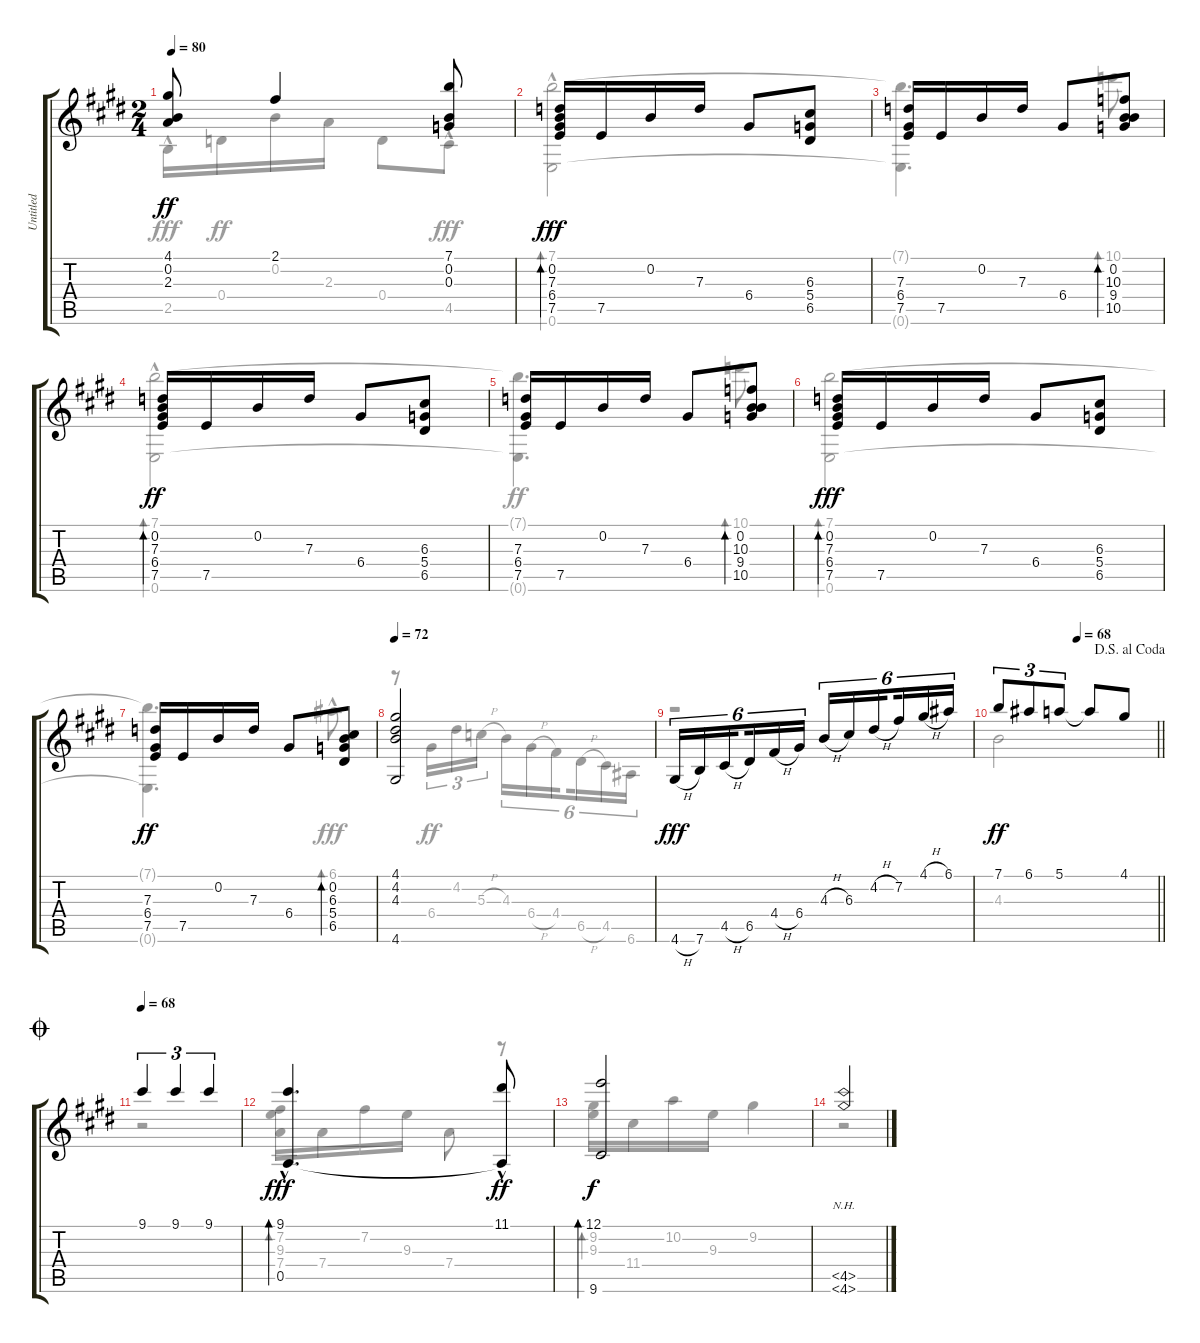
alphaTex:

\track ("Untitled" "Untitled") {instrument acousticguitarnylon}
\staff {score tabs}
\tuning (E4 B3 G3 D3 A2 E2) {hide}
\voice
\ts (2 4)
\tempo 80
\clef g2
\ks e
(4.1 0.2 2.3).8{dy ff} 2.1.4 (7.1 0.2 0.3).8 |
\ks c#minor
(0.2 7.3 6.4 7.5).16{bd 30 dy fff} 7.5.16 0.2.16 7.3.16 6.4.8 (6.3 5.4 6.5).8 |
(7.3 6.4 7.5).16 7.5.16 0.2.16 7.3.16 6.4.8 (0.2 10.3 9.4 10.5).8{bd 30} |
(0.2 7.3 6.4 7.5).16{bd 30 dy ff} 7.5.16 0.2.16 7.3.16 6.4.8 (6.3 5.4 6.5).8 |
(7.3 6.4 7.5).16 7.5.16 0.2.16 7.3.16 6.4.8 (0.2 10.3 9.4 10.5).8{bd 30} |
\ks e
(0.2 7.3 6.4 7.5).16{bd 30 dy fff} 7.5.16 0.2.16 7.3.16 6.4.8 (6.3 5.4 6.5).8 |
\ks c#minor
(7.3 6.4 7.5).16{dy ff} 7.5.16 0.2.16 7.3.16 6.4.8 (0.2 6.3 5.4 6.5).8{bd 30} |
\tempo 72
(4.1 4.2 4.3 4.6).2 |
4.6{h}.16{tu (6 4) dy fff} 7.6.16{tu (6 4)} 4.5{h}.16{tu (6 4) beam splitsecondary} 6.5.16{tu (6 4)} 4.4{h}.16{tu (6 4)} 6.4.16{tu (6 4)} 4.3{h}.16{tu (6 4)} 6.3.16{tu (6 4)} 4.2{h}.16{tu (6 4) beam splitsecondary} 7.2.16{tu (6 4)} 4.1{h}.16{tu (6 4)} 6.1.16{tu (6 4)} |
\jump dalsegnoalcoda
\tempo (68 0.5)
\barLineRight lightlight
\ks e
7.1.8{tu (3 2) dy ff} 6.1.8{tu (3 2)} 5.1.8{tu (3 2)} 5.1{t}.8 4.1.8 |
\jump coda
\tempo 68
\ks c#minor
9.1.4{tu (3 2)} 9.1.4{tu (3 2)} 9.1.4{tu (3 2)} |
(9.1{hac} 0.5{hac}).4{d bd 30 dy fff} (11.1{hac} 0.5{t}).8{dy ff} |
(12.1 9.6).2{bd 30 dy f} |
(4.5{nh} 4.6{nh}).2
\voice
\clef g2
\ottava regular
\simile none
\ks e
2.5{hac}.16{dy fff} 0.4.16{dy ff} 0.2.16 2.3.16 0.4.8 4.5{hac}.8{dy fff} |
\ks c#minor
(7.1{hac} 0.6{hac}).2{bd 30} |
(7.1{t} 0.6{t}).4{d} 10.1.8{bd 30} |
(7.1{hac} 0.6{hac}).2{bd 30} |
(7.1{t} 0.6{t}).4{d dy ff} 10.1.8{bd 30} |
\ks e
(7.1 0.6).2{bd 30 dy fff} |
\ks c#minor
(7.1{t} 0.6{t}).4{d dy ff} 6.1{hac}.8{bd 30 dy fff} |
r.8 6.4.16{tu (3 2) dy ff} 4.2.16{tu (3 2)} 5.3{h}.16{tu (3 2)} 4.3.16{tu (6 4)} 6.4{h}.16{tu (6 4)} 4.4.16{tu (6 4) beam splitsecondary} 6.5{h}.16{tu (6 4)} 4.5.16{tu (6 4)} 6.6.16{tu (6 4)} |
r.2 |
\barLineRight lightlight
\ks e
4.3.2 |
\ks c#minor
r.2 |
(7.2 9.3 7.4).16{bd 30} 7.4.16 7.2.16 9.3.16 7.4.8 r.8 |
(9.2 9.3).16{bd 30 dy f} 11.4.16 10.2.16 9.3.16 9.2.4 |
r.2
